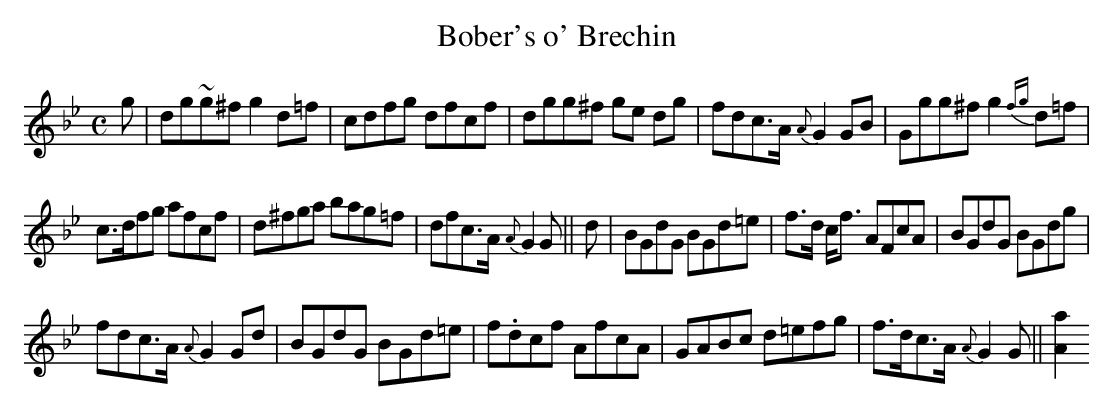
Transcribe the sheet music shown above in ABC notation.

X:1
T:Bober's o' Brechin
M:C
L:1/8
K:G Minor
g|dg~g^f g2 d=f|cdfg dfcf|dgg^f ge dg|fdc>A {A}G2 GB|Ggg^f g2 {fg}d=f|
c>dfg afcf|d^fga bag=f|dfc>A {A}G2G||d|BGdG BGd=e|f>d c<f AFcA|BGdG BGdg|
fdc>A {A}G2 Gd|BGdG BGd=e|f.dcf AfcA|GABc d=efg|f>dc>A {A}G2G||[a2A2]
